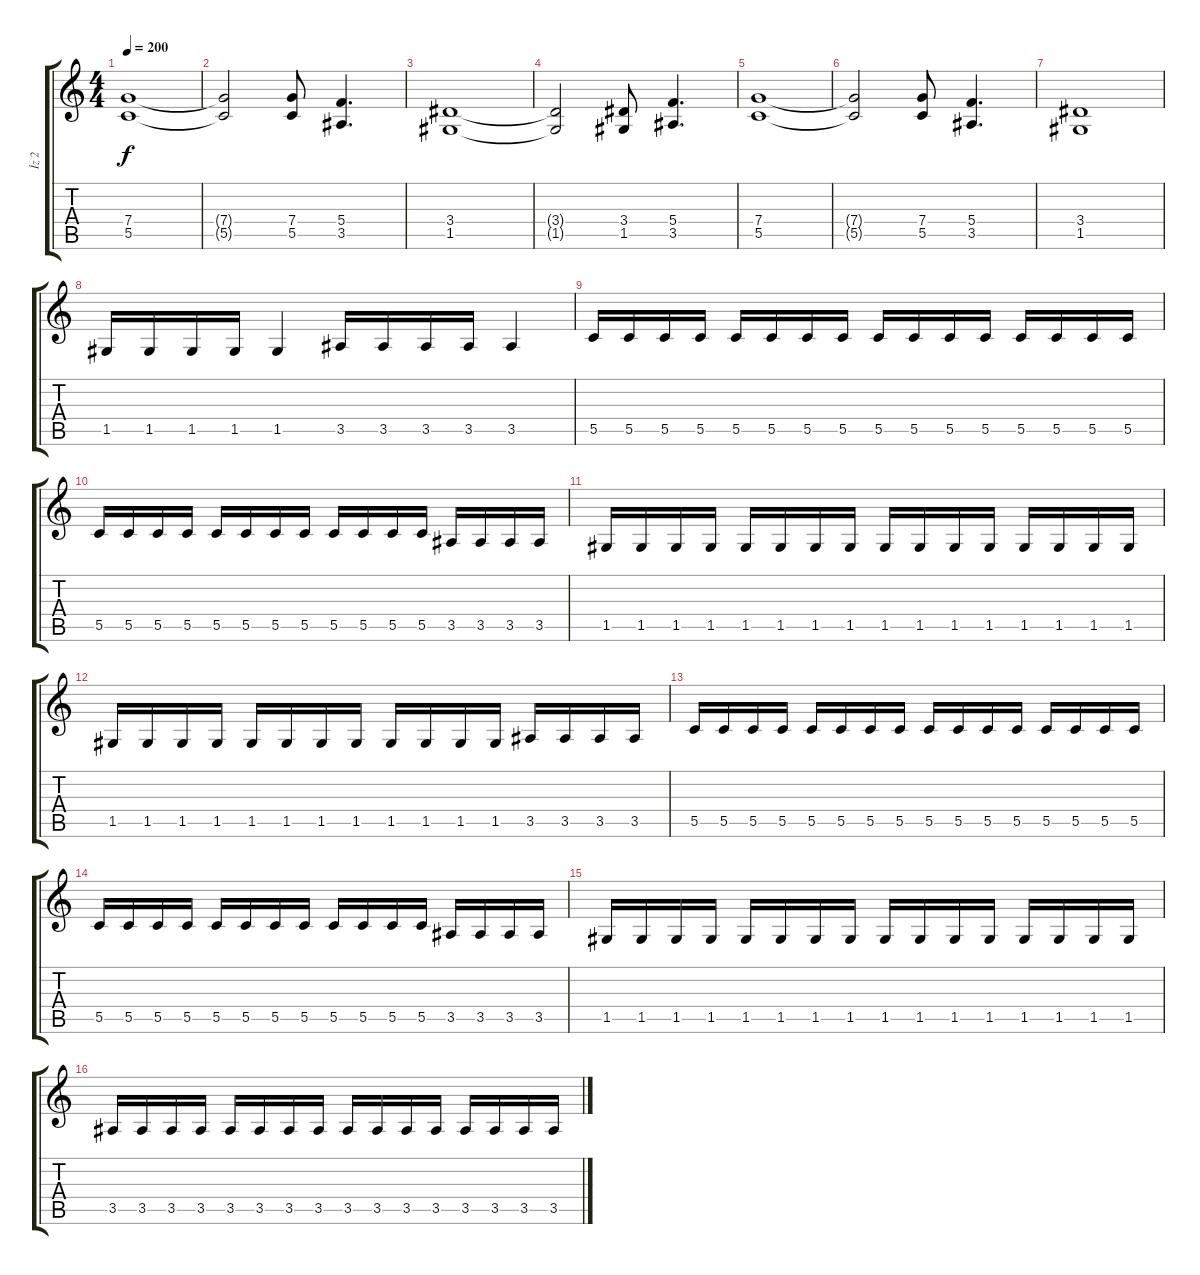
\track ("İz 2" "İz 2") {instrument distortionguitar}
\staff {score tabs}
\tuning (D4 A3 F3 C3 G2 C2) {hide}
\ts (4 4)
\tempo 200
\clef g2
\ks c
(7.4 5.5).1{dy f} |
(7.4{t} 5.5{t}).2 (7.4 5.5).8 (5.4 3.5).4{d} |
(3.4 1.5).1 |
(3.4{t} 1.5{t}).2 (3.4 1.5).8 (5.4 3.5).4{d} |
(7.4 5.5).1 |
(7.4{t} 5.5{t}).2 (7.4 5.5).8 (5.4 3.5).4{d} |
(3.4 1.5).1 |
1.5.16 1.5.16 1.5.16 1.5.16 1.5.4 3.5.16 3.5.16 3.5.16 3.5.16 3.5.4 |
5.5.16 5.5.16 5.5.16 5.5.16 5.5.16 5.5.16 5.5.16 5.5.16 5.5.16 5.5.16 5.5.16 5.5.16 5.5.16 5.5.16 5.5.16 5.5.16 |
5.5.16 5.5.16 5.5.16 5.5.16 5.5.16 5.5.16 5.5.16 5.5.16 5.5.16 5.5.16 5.5.16 5.5.16 3.5.16 3.5.16 3.5.16 3.5.16 |
1.5.16 1.5.16 1.5.16 1.5.16 1.5.16 1.5.16 1.5.16 1.5.16 1.5.16 1.5.16 1.5.16 1.5.16 1.5.16 1.5.16 1.5.16 1.5.16 |
1.5.16 1.5.16 1.5.16 1.5.16 1.5.16 1.5.16 1.5.16 1.5.16 1.5.16 1.5.16 1.5.16 1.5.16 3.5.16 3.5.16 3.5.16 3.5.16 |
5.5.16 5.5.16 5.5.16 5.5.16 5.5.16 5.5.16 5.5.16 5.5.16 5.5.16 5.5.16 5.5.16 5.5.16 5.5.16 5.5.16 5.5.16 5.5.16 |
5.5.16 5.5.16 5.5.16 5.5.16 5.5.16 5.5.16 5.5.16 5.5.16 5.5.16 5.5.16 5.5.16 5.5.16 3.5.16 3.5.16 3.5.16 3.5.16 |
1.5.16 1.5.16 1.5.16 1.5.16 1.5.16 1.5.16 1.5.16 1.5.16 1.5.16 1.5.16 1.5.16 1.5.16 1.5.16 1.5.16 1.5.16 1.5.16 |
3.5.16 3.5.16 3.5.16 3.5.16 3.5.16 3.5.16 3.5.16 3.5.16 3.5.16 3.5.16 3.5.16 3.5.16 3.5.16 3.5.16 3.5.16 3.5.16
